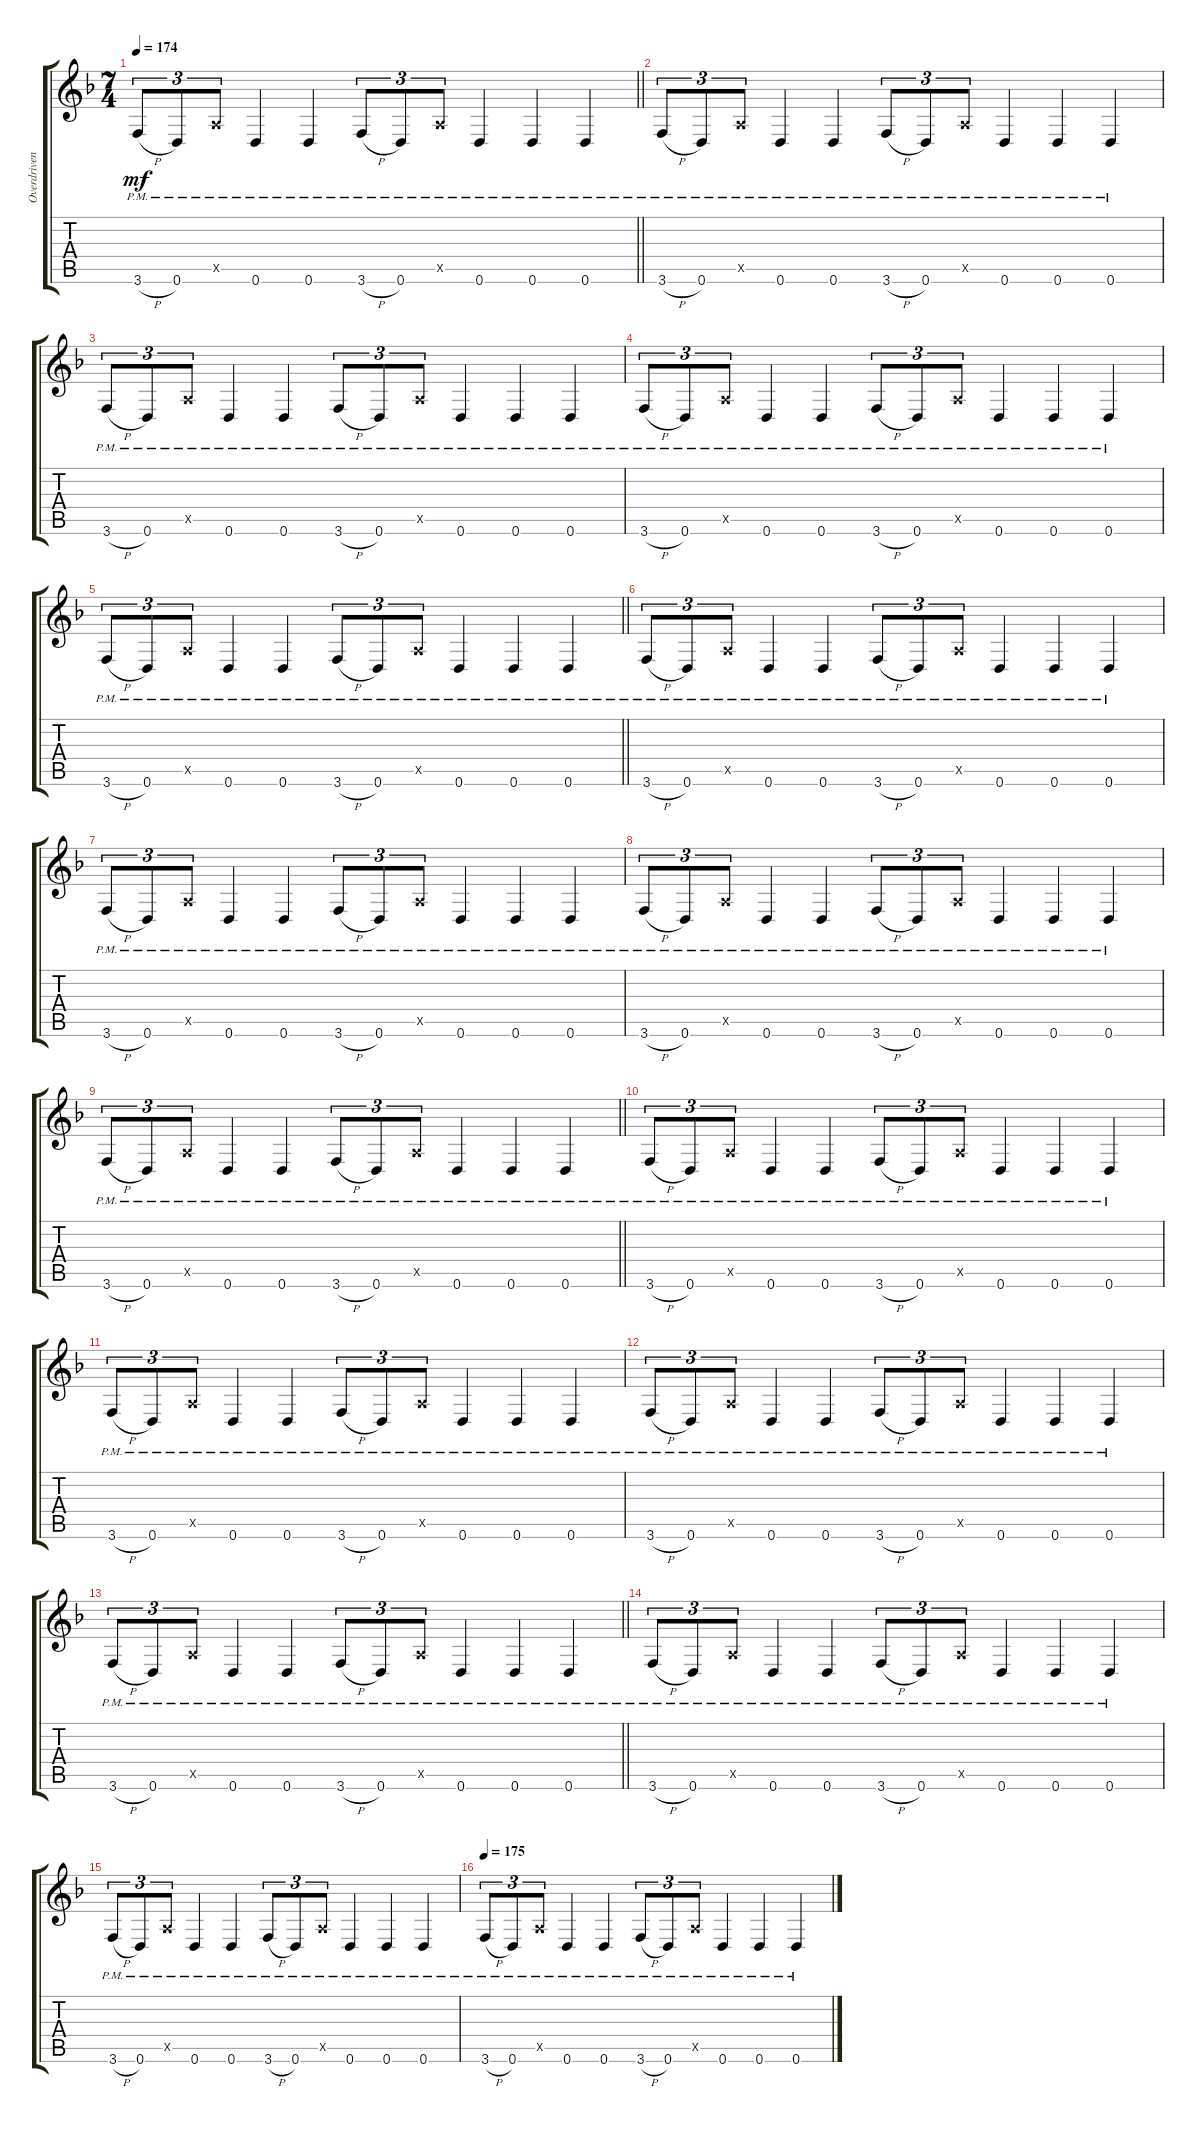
\track ("Overdriven Guitar" "Overdriven") {instrument overdrivenguitar}
\staff {score tabs}
\tuning (E4 B3 G3 D3 A2 D2) {hide}
\ts (7 4)
\tempo 174
\clef g2
\barLineRight lightlight
\ks dminor
3.6{h pm}.8{tu (3 2) dy mf} 0.6{pm}.8{tu (3 2)} 0.5{pm x}.8{tu (3 2)} 0.6{pm}.4 0.6{pm}.4 3.6{h pm}.8{tu (3 2)} 0.6{pm}.8{tu (3 2)} 0.5{pm x}.8{tu (3 2)} 0.6{pm}.4 0.6{pm}.4 0.6{pm}.4 |
3.6{h pm}.8{tu (3 2)} 0.6{pm}.8{tu (3 2)} 0.5{pm x}.8{tu (3 2)} 0.6{pm}.4 0.6{pm}.4 3.6{h pm}.8{tu (3 2)} 0.6{pm}.8{tu (3 2)} 0.5{pm x}.8{tu (3 2)} 0.6{pm}.4 0.6{pm}.4 0.6{pm}.4 |
3.6{h pm}.8{tu (3 2)} 0.6{pm}.8{tu (3 2)} 0.5{pm x}.8{tu (3 2)} 0.6{pm}.4 0.6{pm}.4 3.6{h pm}.8{tu (3 2)} 0.6{pm}.8{tu (3 2)} 0.5{pm x}.8{tu (3 2)} 0.6{pm}.4 0.6{pm}.4 0.6{pm}.4 |
3.6{h pm}.8{tu (3 2)} 0.6{pm}.8{tu (3 2)} 0.5{pm x}.8{tu (3 2)} 0.6{pm}.4 0.6{pm}.4 3.6{h pm}.8{tu (3 2)} 0.6{pm}.8{tu (3 2)} 0.5{pm x}.8{tu (3 2)} 0.6{pm}.4 0.6{pm}.4 0.6{pm}.4 |
\barLineRight lightlight
3.6{h pm}.8{tu (3 2)} 0.6{pm}.8{tu (3 2)} 0.5{pm x}.8{tu (3 2)} 0.6{pm}.4 0.6{pm}.4 3.6{h pm}.8{tu (3 2)} 0.6{pm}.8{tu (3 2)} 0.5{pm x}.8{tu (3 2)} 0.6{pm}.4 0.6{pm}.4 0.6{pm}.4 |
3.6{h pm}.8{tu (3 2)} 0.6{pm}.8{tu (3 2)} 0.5{pm x}.8{tu (3 2)} 0.6{pm}.4 0.6{pm}.4 3.6{h pm}.8{tu (3 2)} 0.6{pm}.8{tu (3 2)} 0.5{pm x}.8{tu (3 2)} 0.6{pm}.4 0.6{pm}.4 0.6{pm}.4 |
3.6{h pm}.8{tu (3 2)} 0.6{pm}.8{tu (3 2)} 0.5{pm x}.8{tu (3 2)} 0.6{pm}.4 0.6{pm}.4 3.6{h pm}.8{tu (3 2)} 0.6{pm}.8{tu (3 2)} 0.5{pm x}.8{tu (3 2)} 0.6{pm}.4 0.6{pm}.4 0.6{pm}.4 |
3.6{h pm}.8{tu (3 2)} 0.6{pm}.8{tu (3 2)} 0.5{pm x}.8{tu (3 2)} 0.6{pm}.4 0.6{pm}.4 3.6{h pm}.8{tu (3 2)} 0.6{pm}.8{tu (3 2)} 0.5{pm x}.8{tu (3 2)} 0.6{pm}.4 0.6{pm}.4 0.6{pm}.4 |
\barLineRight lightlight
3.6{h pm}.8{tu (3 2)} 0.6{pm}.8{tu (3 2)} 0.5{pm x}.8{tu (3 2)} 0.6{pm}.4 0.6{pm}.4 3.6{h pm}.8{tu (3 2)} 0.6{pm}.8{tu (3 2)} 0.5{pm x}.8{tu (3 2)} 0.6{pm}.4 0.6{pm}.4 0.6{pm}.4 |
3.6{h pm}.8{tu (3 2)} 0.6{pm}.8{tu (3 2)} 0.5{pm x}.8{tu (3 2)} 0.6{pm}.4 0.6{pm}.4 3.6{h pm}.8{tu (3 2)} 0.6{pm}.8{tu (3 2)} 0.5{pm x}.8{tu (3 2)} 0.6{pm}.4 0.6{pm}.4 0.6{pm}.4 |
3.6{h pm}.8{tu (3 2)} 0.6{pm}.8{tu (3 2)} 0.5{pm x}.8{tu (3 2)} 0.6{pm}.4 0.6{pm}.4 3.6{h pm}.8{tu (3 2)} 0.6{pm}.8{tu (3 2)} 0.5{pm x}.8{tu (3 2)} 0.6{pm}.4 0.6{pm}.4 0.6{pm}.4 |
3.6{h pm}.8{tu (3 2)} 0.6{pm}.8{tu (3 2)} 0.5{pm x}.8{tu (3 2)} 0.6{pm}.4 0.6{pm}.4 3.6{h pm}.8{tu (3 2)} 0.6{pm}.8{tu (3 2)} 0.5{pm x}.8{tu (3 2)} 0.6{pm}.4 0.6{pm}.4 0.6{pm}.4 |
\barLineRight lightlight
3.6{h pm}.8{tu (3 2)} 0.6{pm}.8{tu (3 2)} 0.5{pm x}.8{tu (3 2)} 0.6{pm}.4 0.6{pm}.4 3.6{h pm}.8{tu (3 2)} 0.6{pm}.8{tu (3 2)} 0.5{pm x}.8{tu (3 2)} 0.6{pm}.4 0.6{pm}.4 0.6{pm}.4 |
3.6{h pm}.8{tu (3 2)} 0.6{pm}.8{tu (3 2)} 0.5{pm x}.8{tu (3 2)} 0.6{pm}.4 0.6{pm}.4 3.6{h pm}.8{tu (3 2)} 0.6{pm}.8{tu (3 2)} 0.5{pm x}.8{tu (3 2)} 0.6{pm}.4 0.6{pm}.4 0.6{pm}.4 |
3.6{h pm}.8{tu (3 2)} 0.6{pm}.8{tu (3 2)} 0.5{pm x}.8{tu (3 2)} 0.6{pm}.4 0.6{pm}.4 3.6{h pm}.8{tu (3 2)} 0.6{pm}.8{tu (3 2)} 0.5{pm x}.8{tu (3 2)} 0.6{pm}.4 0.6{pm}.4 0.6{pm}.4 |
\tempo 175
3.6{h pm}.8{tu (3 2)} 0.6{pm}.8{tu (3 2)} 0.5{pm x}.8{tu (3 2)} 0.6{pm}.4 0.6{pm}.4 3.6{h pm}.8{tu (3 2)} 0.6{pm}.8{tu (3 2)} 0.5{pm x}.8{tu (3 2)} 0.6{pm}.4 0.6{pm}.4 0.6{pm}.4
